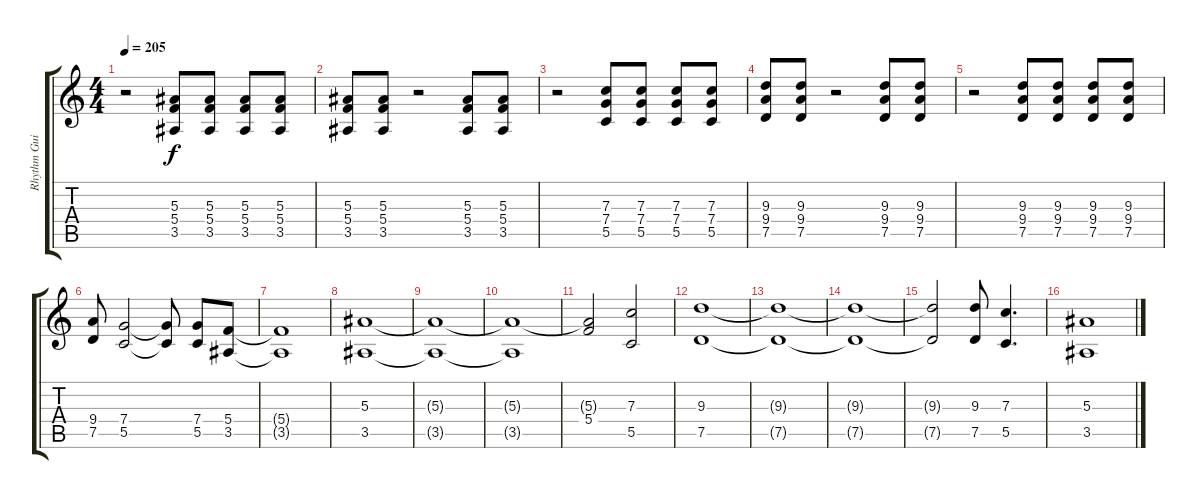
\track ("Rhythm Guitar" "Rhythm Gui") {instrument distortionguitar}
\staff {score tabs}
\tuning (D4 A3 F3 C3 G2 D2) {hide}
\ts (4 4)
\tempo 205
\clef g2
\ks c
r.2{dy f} (5.3 5.4 3.5).8 (5.3 5.4 3.5).8 (5.3 5.4 3.5).8 (5.3 5.4 3.5).8 |
(5.3 5.4 3.5).8 (5.3 5.4 3.5).8 r.2 (5.3 5.4 3.5).8 (5.3 5.4 3.5).8 |
r.2 (7.3 7.4 5.5).8 (7.3 7.4 5.5).8 (7.3 7.4 5.5).8 (7.3 7.4 5.5).8 |
(9.3 9.4 7.5).8 (9.3 9.4 7.5).8 r.2 (9.3 9.4 7.5).8 (9.3 9.4 7.5).8 |
r.2 (9.3 9.4 7.5).8 (9.3 9.4 7.5).8 (9.3 9.4 7.5).8 (9.3 9.4 7.5).8 |
(9.4 7.5).8 (7.4 5.5).2 (7.4{t} 5.5{t}).8 (7.4 5.5).8 (5.4 3.5).8 |
(5.4{t} 3.5{t}).1 |
(5.3 3.5).1 |
(5.3{t} 3.5{t}).1 |
(5.3{t} 3.5{t}).1 |
(5.3{t} 5.4).2 (7.3 5.5).2 |
(9.3 7.5).1 |
(9.3{t} 7.5{t}).1 |
(9.3{t} 7.5{t}).1 |
(9.3{t} 7.5{t}).2 (9.3 7.5).8 (7.3 5.5).4{d} |
(5.3 3.5).1
